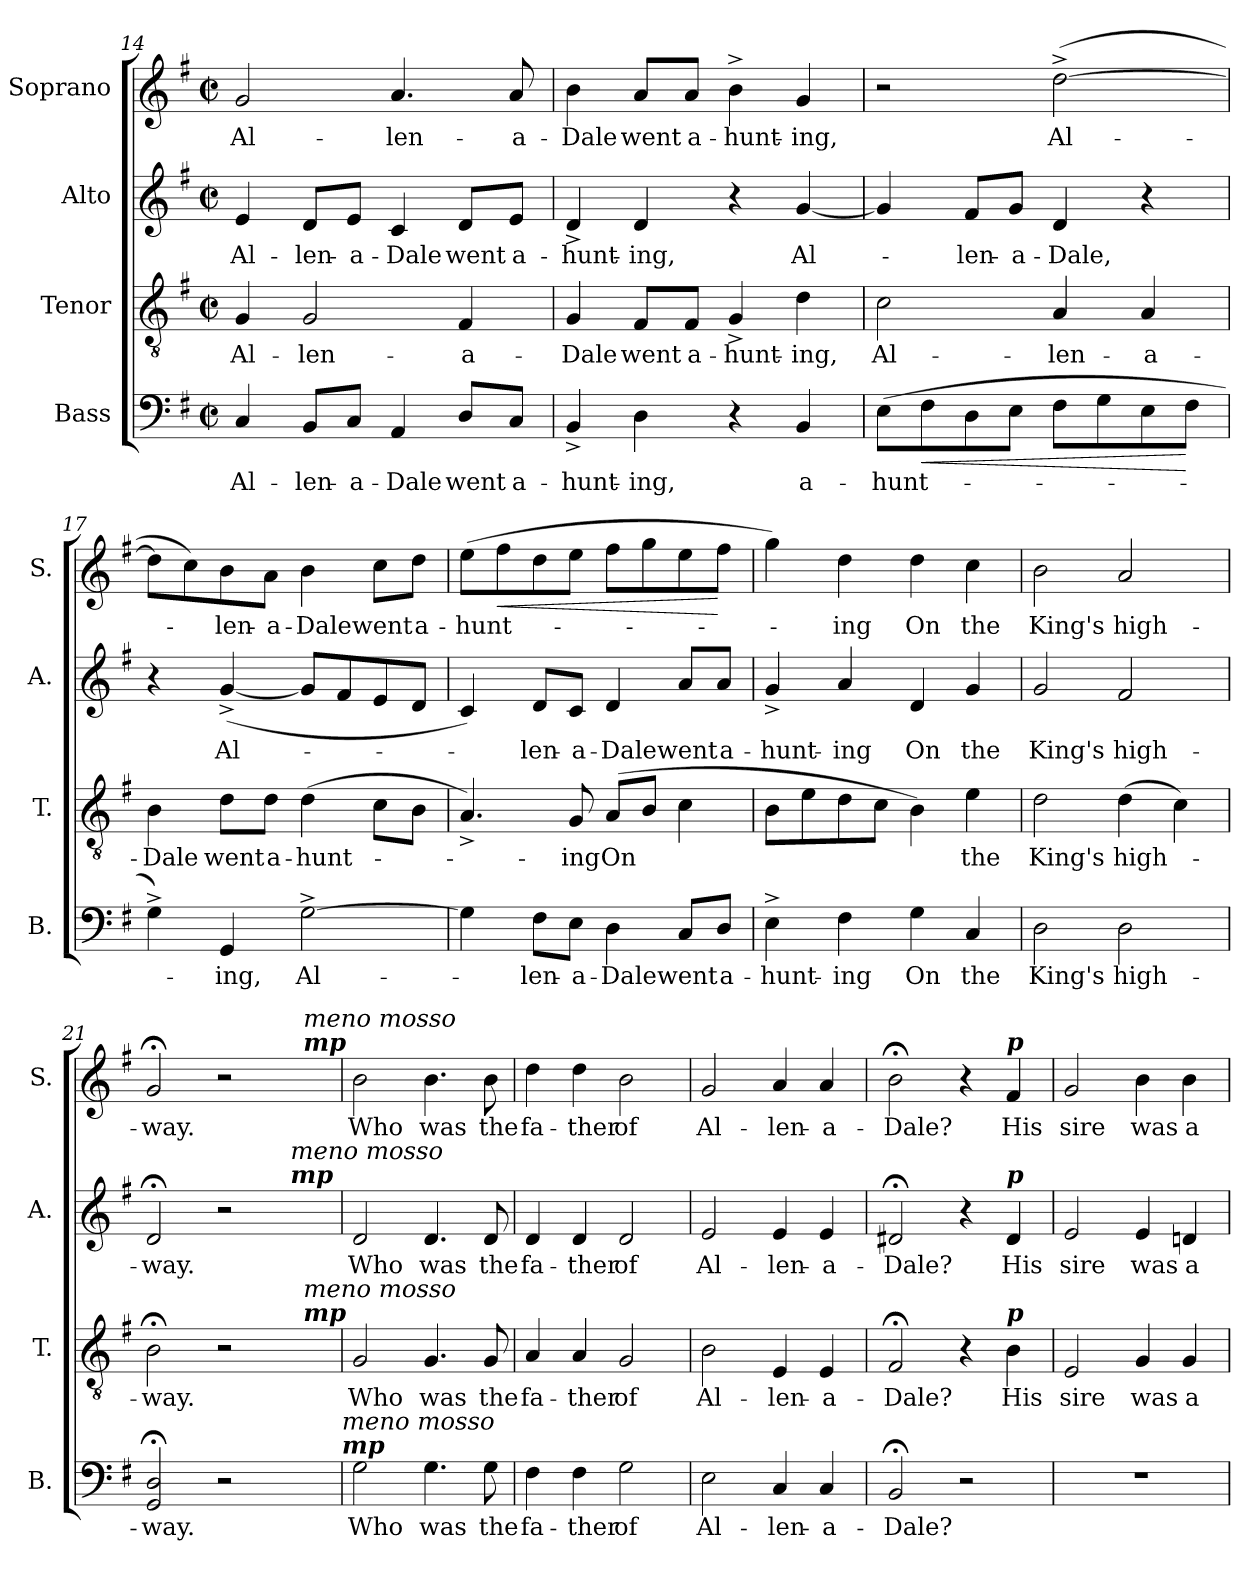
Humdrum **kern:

**kern	**text	**dynam	**kern	**text	**kern	**text	**kern	**text	**dynam
*part4	*part4	*part4	*part3	*part3	*part2	*part2	*part1	*part1	*part1
*staff4	*staff4	*staff4	*staff3	*staff3	*staff2	*staff2	*staff1	*staff1	*staff1
*I"Bass	*	*	*I"Tenor	*	*I"Alto	*	*I"Soprano	*	*
*I'B.	*	*	*I'T.	*	*I'A.	*	*I'S.	*	*
!!LO:PB:g=z
*clefF4	*	*	*clefGv2	*	*clefG2	*	*clefG2	*	*
*	*	*	*ITrd7c12	*	*	*	*	*	*
*k[f#]	*	*	*k[f#]	*	*k[f#]	*	*k[f#]	*	*
*G:	*	*	*G:	*	*G:	*	*G:	*	*
*M2/2	*	*	*M2/2	*	*M2/2	*	*M2/2	*	*
*met(c|)	*	*	*met(c|)	*	*met(c|)	*	*met(c|)	*	*
=14	=14	=14	=14	=14	=14	=14	=14	=14	=14
!	!LO:LY:b	!	!	!LO:LY:b	!	!LO:LY:b	!	!LO:LY:b	!
4C/	Al-	.	4GG/	Al-	4e/	Al-	2g/	Al-	.
!	!LO:LY:b	!	!	!LO:LY:b	!	!LO:LY:b	!	!	!
8BB/L	-len-	.	2GG/	-len-	8d/L	-len-	.	.	.
!	!LO:LY:b	!	!	!	!	!LO:LY:b	!	!	!
8C/J	-a-	.	.	.	8e/J	-a-	.	.	.
!	!LO:LY:b	!	!	!	!	!LO:LY:b	!	!LO:LY:b	!
4AA/	-Dale	.	.	.	4c/	-Dale	4.a/	-len-	.
!	!LO:LY:b	!	!	!LO:LY:b	!	!LO:LY:b	!	!	!
8D/L	went	.	4FF#/	-a-	8d/L	went	.	.	.
!	!LO:LY:b	!	!	!	!	!LO:LY:b	!	!LO:LY:b	!
8C/J	a-	.	.	.	8e/J	a-	8a/	-a-	.
=15	=15	=15	=15	=15	=15	=15	=15	=15	=15
!	!LO:LY:b	!	!	!LO:LY:b	!	!LO:LY:b	!	!LO:LY:b	!
4BB^</	-hunt-	.	4GG/	-Dale	4d^</	-hunt-	4b\	-Dale	.
!	!LO:LY:b	!	!	!LO:LY:b	!	!LO:LY:b	!	!LO:LY:b	!
4D\	-ing,	.	8FF#/L	went	4d/	-ing,	8a/L	went	.
!	!	!	!	!LO:LY:b	!	!	!	!LO:LY:b	!
.	.	.	8FF#/J	a-	.	.	8a/J	a-	.
!	!	!	!	!LO:LY:b	!	!	!	!LO:LY:b	!
4r	.	.	4GG^</	-hunt-	4r	.	4b^>\	-hunt-	.
!	!LO:LY:b	!	!	!LO:LY:b	!	!LO:LY:b	!	!LO:LY:b	!
4BB/	a-	.	4D\	-ing,	[<4g/	Al-	4g/	-ing,	.
=16	=16	=16	=16	=16	=16	=16	=16	=16	=16
!	!LO:LY:b	!	!	!LO:LY:b	!	!	!	!	!
(>8E\L	-hunt-	.	2C\	Al-	4g/]	.	2r	.	.
!	!	!LO:HP:b	!	!	!	!	!	!	!
8F#\	.	<	.	.	.	.	.	.	.
!	!	!	!	!	!	!LO:LY:b	!	!	!
8D\	.	.	.	.	8f#/L	-len-	.	.	.
!	!	!	!	!	!	!LO:LY:b	!	!	!
8E\J	.	.	.	.	8g/J	-a-	.	.	.
!	!	!	!	!LO:LY:b	!	!LO:LY:b	!	!LO:LY:b	!
8F#\L	.	.	4AA/	-len-	4d/	-Dale,	(>[>2dd^>\	Al-	.
8G\	.	.	.	.	.	.	.	.	.
!	!	!	!	!LO:LY:b	!	!	!	!	!
8E\	.	.	4AA/	-a-	4r	.	.	.	.
8F#\J	.	[	.	.	.	.	.	.	.
=17	=17	=17	=17	=17	=17	=17	=17	=17	=17
!	!	!	!	!LO:LY:b	!	!	!	!	!
4G^>\)	.	.	4BB\	-Dale	4r	.	8dd\L]	.	.
.	.	.	.	.	.	.	8cc\)	.	.
!	!LO:LY:b	!	!	!LO:LY:b	!	!LO:LY:b	!	!LO:LY:b	!
4GG/	-ing,	.	8D\L	went	(<[<4g^</	Al-	8b\	-len-	.
!	!	!	!	!LO:LY:b	!	!	!	!LO:LY:b	!
.	.	.	8D\J	a-	.	.	8a\J	-a-	.
!	!LO:LY:b	!	!	!LO:LY:b	!	!	!	!LO:LY:b	!
[>2G^>\	Al-	.	(>4D\	-hunt-	8g/L]	.	4b\	-Dale	.
.	.	.	.	.	8f#/	.	.	.	.
!	!	!	!	!	!	!	!	!LO:LY:b	!
.	.	.	8C\L	.	8e/	.	8cc\L	went	.
!	!	!	!	!	!	!	!	!LO:LY:b	!
.	.	.	8BB\J	.	8d/J	.	8dd\J	a-	.
!!LO:LB:g=z
=18	=18	=18	=18	=18	=18	=18	=18	=18	=18
!	!	!	!	!	!	!	!	!LO:LY:b	!
4G\]	.	.	4.AA^</)	.	4c/)	.	(>8ee\L	-hunt-	.
!	!	!	!	!	!	!	!	!	!LO:HP:b
.	.	.	.	.	.	.	8ff#\	.	<
!	!LO:LY:b	!	!	!	!	!LO:LY:b	!	!	!
8F#\L	-len-	.	.	.	8d/L	-len-	8dd\	.	.
!	!LO:LY:b	!	!	!LO:LY:b	!	!LO:LY:b	!	!	!
8E\J	-a-	.	8GG/	-ing	8c/J	-a-	8ee\J	.	.
!	!LO:LY:b	!	!	!LO:LY:b	!	!LO:LY:b	!	!	!
4D\	-Dale	.	(8AA/L	On	4d/	-Dale	8ff#\L	.	.
.	.	.	8BB/J	.	.	.	8gg\	.	.
!	!LO:LY:b	!	!	!	!	!LO:LY:b	!	!	!
8C/L	went	.	4C\	.	8a/L	went	8ee\	.	.
!	!LO:LY:b	!	!	!	!	!LO:LY:b	!	!	!
8D/J	a-	.	.	.	8a/J	a-	8ff#\J	.	[
=19	=19	=19	=19	=19	=19	=19	=19	=19	=19
!	!LO:LY:b	!	!	!	!	!LO:LY:b	!	!	!
4E^>\	-hunt-	.	8BB\L	.	4g^</	-hunt-	4gg\)	.	.
.	.	.	8E\	.	.	.	.	.	.
!	!LO:LY:b	!	!	!	!	!LO:LY:b	!	!LO:LY:b	!
4F#\	-ing	.	8D\	.	4a/	-ing	4dd\	-ing	.
.	.	.	8C\J	.	.	.	.	.	.
!	!LO:LY:b	!	!	!	!	!LO:LY:b	!	!LO:LY:b	!
4G\	On	.	4BB\)	.	4d/	On	4dd\	On	.
!	!LO:LY:b	!	!	!LO:LY:b	!	!LO:LY:b	!	!LO:LY:b	!
4C/	the	.	4E\	the	4g/	the	4cc\	the	.
=20	=20	=20	=20	=20	=20	=20	=20	=20	=20
!	!LO:LY:b	!	!	!LO:LY:b	!	!LO:LY:b	!	!LO:LY:b	!
2D\	King's	.	2D\	King's	2g/	King's	2b\	King's	.
!	!LO:LY:b	!	!	!LO:LY:b	!	!LO:LY:b	!	!LO:LY:b	!
2D\	high-	.	(>4D\	high-	2f#/	high-	2a/	high-	.
.	.	.	4C\)	.	.	.	.	.	.
=21	=21	=21	=21	=21	=21	=21	=21	=21	=21
!	!LO:LY:b	!	!	!LO:LY:b	!	!LO:LY:b	!	!LO:LY:b	!
*	*	*	*^	*	*^	*	*^	*	*
2GG/; 2D/;	-way.	.	2BB;<\	2..ryy	-way.	2d;/	2ryy	-way.	2g;/	2..ryy	-way.	.
2r	.	.	2r	.	.	2r	4ryy	.	2r	.	.	.
.	.	.	.	.	.	.	16.ryy	.	.	.	.	.
!	!	!	!	!	!	!	!LO:TX:a:Bi:t=mp	!	!	!	!	!
!	!	!	!	!	!	!	!LO:TX:a:i:t=meno mosso	!	!	!	!	!
.	.	.	.	.	.	.	8ryy	.	.	.	.	.
!	!	!	!	!	!	!	!	!	!	!LO:TX:a:Bi:t=mp	!	!
!	!	!	!	!	!	!	!	!	!	!LO:TX:a:i:t=meno mosso	!	!
!	!	!	!	!LO:TX:a:Bi:t=mp	!	!	!	!	!	!	!	!
!	!	!	!	!LO:TX:a:i:t=meno mosso	!	!	!	!	!	!	!	!
.	.	.	.	8ryy	.	.	.	.	.	8ryy	.	.
.	.	.	.	.	.	.	32ryy	.	.	.	.	.
!LO:TX:a:Bi:t=mp	!	!	!	!	!	!	!	!	!	!	!	!
!LO:TX:a:i:t=meno mosso	!	!	!	!	!	!	!	!	!	!	!	!
=22	=22	=22	=22	=22	=22	=22	=22	=22	=22	=22	=22	=22
!	!LO:LY:b	!	!	!	!LO:LY:b	!	!	!LO:LY:b	!	!	!LO:LY:b	!
*	*	*	*v	*v	*	*	*	*	*v	*v	*	*
*	*	*	*	*	*v	*v	*	*	*	*
2G\	Who	.	2GG/	Who	2d/	Who	2b\	Who	.
!	!LO:LY:b	!	!	!LO:LY:b	!	!LO:LY:b	!	!LO:LY:b	!
4.G\	was	.	4.GG/	was	4.d/	was	4.b\	was	.
!	!LO:LY:b	!	!	!LO:LY:b	!	!LO:LY:b	!	!LO:LY:b	!
8G\	the	.	8GG/	the	8d/	the	8b\	the	.
=23	=23	=23	=23	=23	=23	=23	=23	=23	=23
!	!LO:LY:b	!	!	!LO:LY:b	!	!LO:LY:b	!	!LO:LY:b	!
4F#\	fa-	.	4AA/	fa-	4d/	fa-	4dd\	fa-	.
!	!LO:LY:b	!	!	!LO:LY:b	!	!LO:LY:b	!	!LO:LY:b	!
4F#\	-ther	.	4AA/	-ther	4d/	-ther	4dd\	-ther	.
!	!LO:LY:b	!	!	!LO:LY:b	!	!LO:LY:b	!	!LO:LY:b	!
2G\	of	.	2GG/	of	2d/	of	2b\	of	.
!!LO:LB:g=z
=24	=24	=24	=24	=24	=24	=24	=24	=24	=24
!	!LO:LY:b	!	!	!LO:LY:b	!	!LO:LY:b	!	!LO:LY:b	!
2E\	Al-	.	2BB\	Al-	2e/	Al-	2g/	Al-	.
!	!LO:LY:b	!	!	!LO:LY:b	!	!LO:LY:b	!	!LO:LY:b	!
4C/	-len-	.	4EE/	-len-	4e/	-len-	4a/	-len-	.
!	!LO:LY:b	!	!	!LO:LY:b	!	!LO:LY:b	!	!LO:LY:b	!
4C/	-a-	.	4EE/	-a-	4e/	-a-	4a/	-a-	.
=25	=25	=25	=25	=25	=25	=25	=25	=25	=25
!	!LO:LY:b	!	!	!LO:LY:b	!	!LO:LY:b	!	!LO:LY:b	!
2BB;</	-Dale?	.	2FF#;</	-Dale?	2d#X;</	-Dale?	2b;<\	-Dale?	.
2r	.	.	4r	.	4r	.	4r	.	.
!	!	!	!	!	!	!	!LO:TX:a:Bi:t=p	!	!
!	!	!	!	!	!LO:TX:a:Bi:t=p	!	!	!	!
!	!	!	!LO:TX:a:Bi:t=p	!	!	!	!	!	!
!	!	!	!	!LO:LY:b	!	!LO:LY:b	!	!LO:LY:b	!
.	.	.	4BB\	His	4d#/	His	4f#/	His	.
=26	=26	=26	=26	=26	=26	=26	=26	=26	=26
!	!	!	!	!LO:LY:b	!	!LO:LY:b	!	!LO:LY:b	!
1r	.	.	2EE/	sire	2e/	sire	2g/	sire	.
!	!	!	!	!LO:LY:b	!	!LO:LY:b	!	!LO:LY:b	!
.	.	.	4GG/	was	4e/	was	4b\	was	.
!	!	!	!	!LO:LY:b	!	!LO:LY:b	!	!LO:LY:b	!
.	.	.	4GG/	a	4dn/	a	4b\	a	.
=	=	=	=	=	=	=	=	=	=
*-	*-	*-	*-	*-	*-	*-	*-	*-	*-
